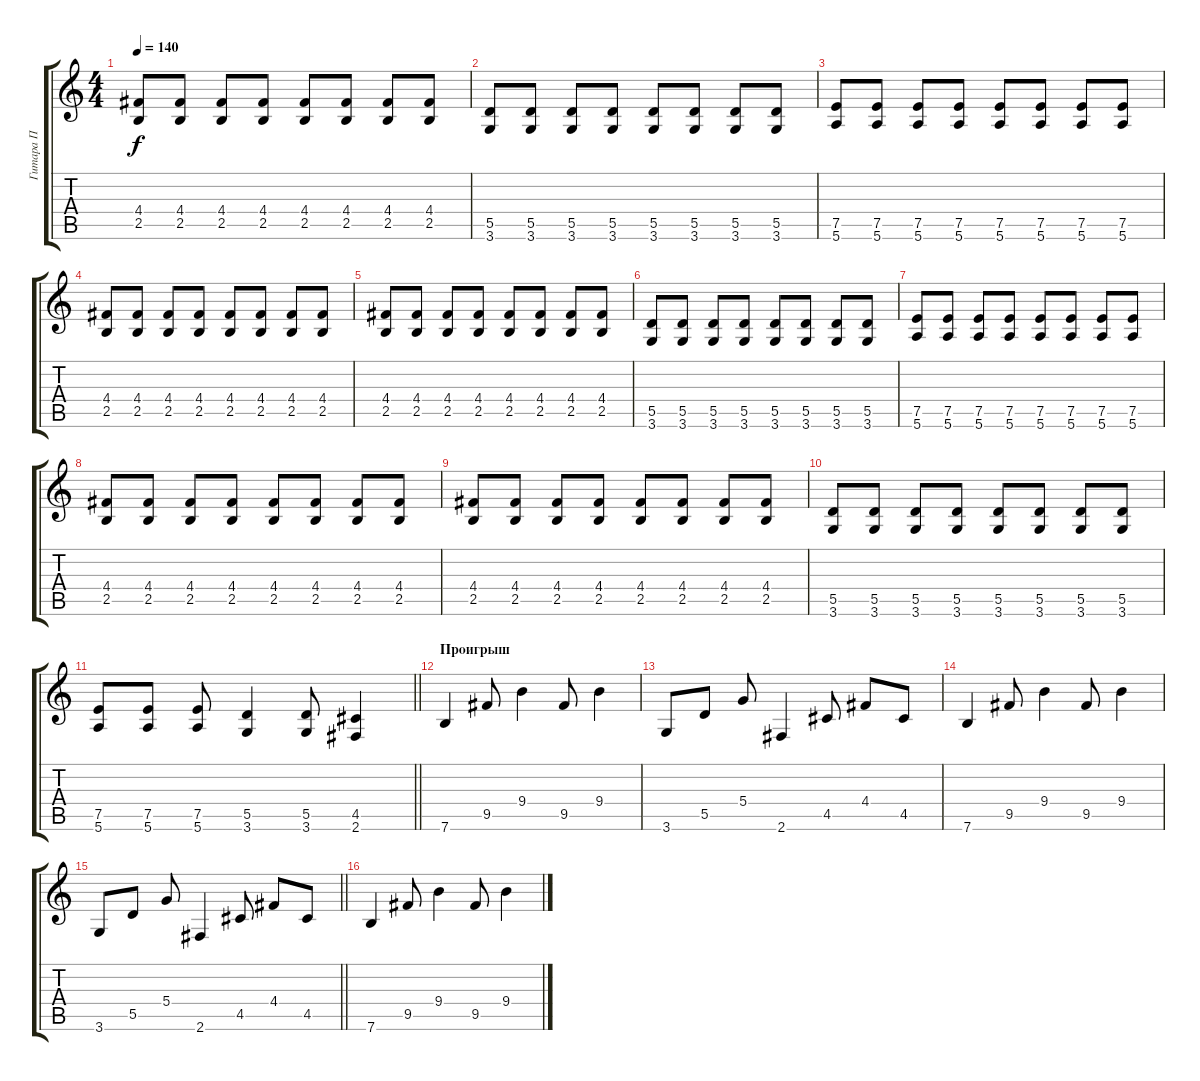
\track ("Гитара П" "Гитара П") {instrument distortionguitar}
\staff {score tabs}
\tuning (E4 B3 G3 D3 A2 E2) {hide}
\ts (4 4)
\tempo 140
\clef g2
\ks c
(4.4 2.5).8{dy f} (4.4 2.5).8 (4.4 2.5).8 (4.4 2.5).8 (4.4 2.5).8 (4.4 2.5).8 (4.4 2.5).8 (4.4 2.5).8 |
(5.5 3.6).8 (5.5 3.6).8 (5.5 3.6).8 (5.5 3.6).8 (5.5 3.6).8 (5.5 3.6).8 (5.5 3.6).8 (5.5 3.6).8 |
(7.5 5.6).8 (7.5 5.6).8 (7.5 5.6).8 (7.5 5.6).8 (7.5 5.6).8 (7.5 5.6).8 (7.5 5.6).8 (7.5 5.6).8 |
(4.4 2.5).8 (4.4 2.5).8 (4.4 2.5).8 (4.4 2.5).8 (4.4 2.5).8 (4.4 2.5).8 (4.4 2.5).8 (4.4 2.5).8 |
(4.4 2.5).8 (4.4 2.5).8 (4.4 2.5).8 (4.4 2.5).8 (4.4 2.5).8 (4.4 2.5).8 (4.4 2.5).8 (4.4 2.5).8 |
(5.5 3.6).8 (5.5 3.6).8 (5.5 3.6).8 (5.5 3.6).8 (5.5 3.6).8 (5.5 3.6).8 (5.5 3.6).8 (5.5 3.6).8 |
(7.5 5.6).8 (7.5 5.6).8 (7.5 5.6).8 (7.5 5.6).8 (7.5 5.6).8 (7.5 5.6).8 (7.5 5.6).8 (7.5 5.6).8 |
(4.4 2.5).8 (4.4 2.5).8 (4.4 2.5).8 (4.4 2.5).8 (4.4 2.5).8 (4.4 2.5).8 (4.4 2.5).8 (4.4 2.5).8 |
(4.4 2.5).8 (4.4 2.5).8 (4.4 2.5).8 (4.4 2.5).8 (4.4 2.5).8 (4.4 2.5).8 (4.4 2.5).8 (4.4 2.5).8 |
(5.5 3.6).8 (5.5 3.6).8 (5.5 3.6).8 (5.5 3.6).8 (5.5 3.6).8 (5.5 3.6).8 (5.5 3.6).8 (5.5 3.6).8 |
\barLineRight lightlight
(7.5 5.6).8 (7.5 5.6).8 (7.5 5.6).8 (5.5 3.6).4 (5.5 3.6).8 (4.5 2.6).4 |
\section ("" "Проигрыш")
7.6.4 9.5.8 9.4.4 9.5.8 9.4.4 |
3.6.8 5.5.8 5.4.8 2.6.4 4.5.8 4.4.8 4.5.8 |
7.6.4 9.5.8 9.4.4 9.5.8 9.4.4 |
\barLineRight lightlight
3.6.8 5.5.8 5.4.8 2.6.4 4.5.8 4.4.8 4.5.8 |
7.6.4 9.5.8 9.4.4 9.5.8 9.4.4
